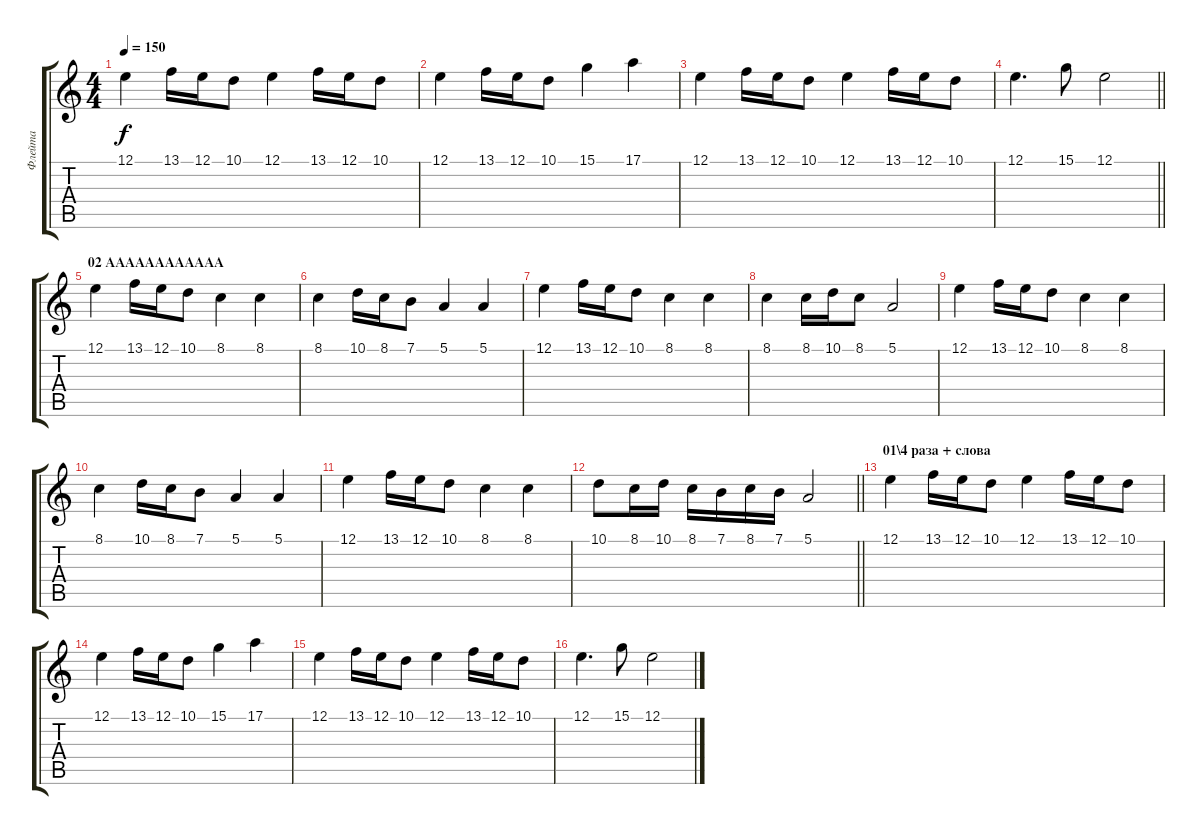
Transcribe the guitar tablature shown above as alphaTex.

\track ("Флейта" "Флейта") {instrument flute}
\staff {score tabs}
\tuning (E4 B3 G3 D3 A2 E2) {hide}
\ts (4 4)
\tempo 150
\clef g2
\ks c
12.1.4{dy f} 13.1.16 12.1.16 10.1.8 12.1.4 13.1.16 12.1.16 10.1.8 |
12.1.4 13.1.16 12.1.16 10.1.8 15.1.4 17.1.4 |
12.1.4 13.1.16 12.1.16 10.1.8 12.1.4 13.1.16 12.1.16 10.1.8 |
\barLineRight lightlight
12.1.4{d} 15.1.8 12.1.2 |
\section ("" "02 АААААААААААА")
12.1.4 13.1.16 12.1.16 10.1.8 8.1.4 8.1.4 |
8.1.4 10.1.16 8.1.16 7.1.8 5.1.4 5.1.4 |
12.1.4 13.1.16 12.1.16 10.1.8 8.1.4 8.1.4 |
8.1.4 8.1.16 10.1.16 8.1.8 5.1.2 |
12.1.4 13.1.16 12.1.16 10.1.8 8.1.4 8.1.4 |
8.1.4 10.1.16 8.1.16 7.1.8 5.1.4 5.1.4 |
12.1.4 13.1.16 12.1.16 10.1.8 8.1.4 8.1.4 |
\barLineRight lightlight
10.1.8 8.1.16 10.1.16 8.1.16 7.1.16 8.1.16 7.1.16 5.1.2 |
\section ("" "01\\4 раза + слова")
12.1.4 13.1.16 12.1.16 10.1.8 12.1.4 13.1.16 12.1.16 10.1.8 |
12.1.4 13.1.16 12.1.16 10.1.8 15.1.4 17.1.4 |
12.1.4 13.1.16 12.1.16 10.1.8 12.1.4 13.1.16 12.1.16 10.1.8 |
12.1.4{d} 15.1.8 12.1.2
